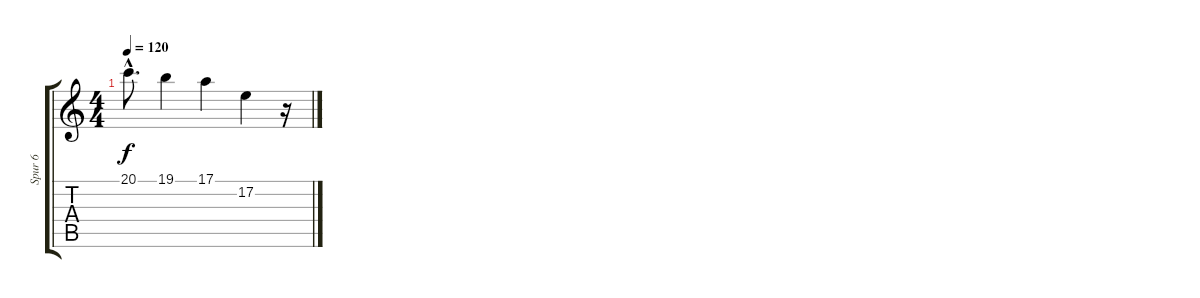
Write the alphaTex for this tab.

\track ("Spur 6" "Spur 6") {instrument stringensemble2}
\staff {score tabs}
\tuning (E4 B3 G3 D3 A2 E2) {hide}
\ts (4 4)
\tempo 120
\clef g2
\ks c
20.1{hac t}.8{d dy f} 19.1.4 17.1.4 17.2.4 r.16
